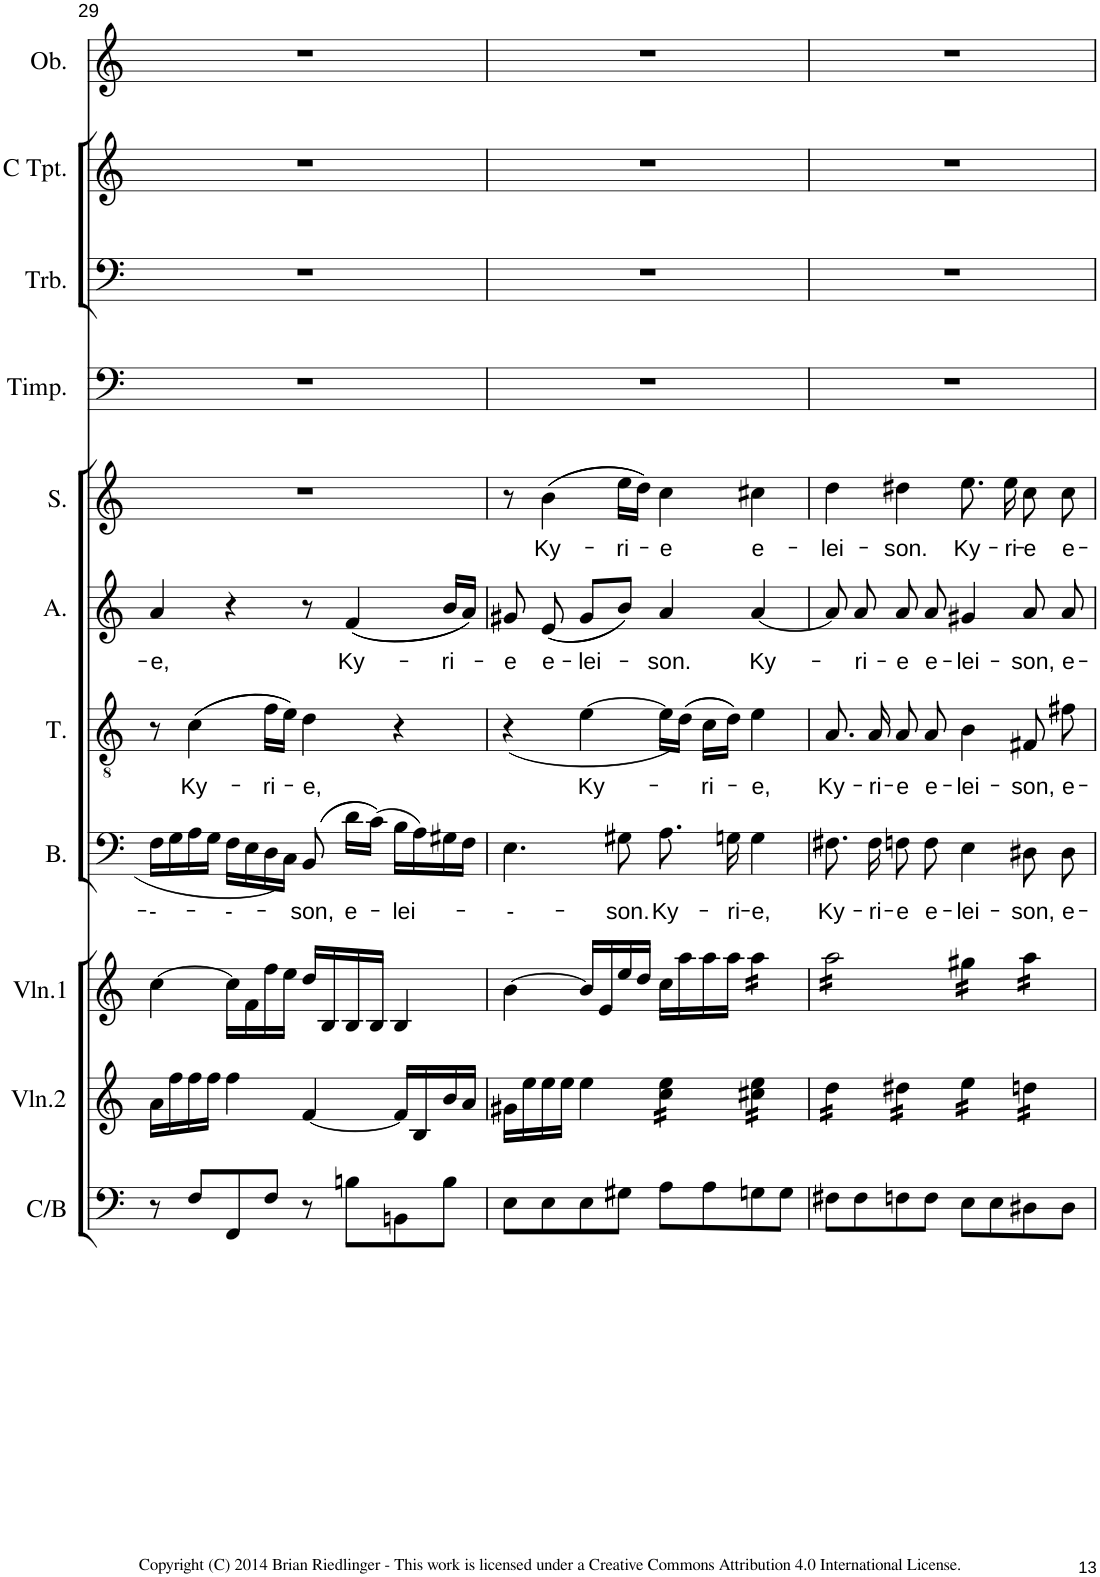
**kern	**kern	**kern	**kern	**text	**kern	**text	**kern	**text	**kern	**text	**kern	**kern	**kern	**kern
*part11	*part10	*part9	*part8	*part8	*part7	*part7	*part6	*part6	*part5	*part5	*part4	*part3	*part2	*part1
*staff11	*staff10	*staff9	*staff8	*staff8	*staff7	*staff7	*staff6	*staff6	*staff5	*staff5	*staff4	*staff3	*staff2	*staff1
*I"Cello/Bass	*I"Violin 2	*I"Violin 1	*I"Bass	*	*I"Tenor	*	*I"Alto	*	*I"Soprano	*	*I"Timpani	*I"Trombone	*I"C Trumpet	*I"Oboe
*I'C/B	*I'Vln.2	*I'Vln.1	*I'B.	*	*I'T.	*	*I'A.	*	*I'S.	*	*I'Timp.	*I'Trb.	*I'C Tpt.	*I'Ob.
!!LO:PB:g=z
*clefF4	*clefG2	*clefG2	*clefF4	*	*clefGv2	*	*clefG2	*	*clefG2	*	*clefF4	*clefF4	*clefG2	*clefG2
*k[]	*k[]	*k[]	*k[]	*	*k[]	*	*k[]	*	*k[]	*	*k[]	*k[]	*k[]	*k[]
*M4/4	*M4/4	*M4/4	*M4/4	*	*M4/4	*	*M4/4	*	*M4/4	*	*M4/4	*M4/4	*M4/4	*M4/4
*met(c)	*met(c)	*met(c)	*met(c)	*	*met(c)	*	*met(c)	*	*met(c)	*	*met(c)	*met(c)	*met(c)	*met(c)
=29	=29	=29	=29	=29	=29	=29	=29	=29	=29	=29	=29	=29	=29	=29
!	!	!	!	!LO:LY:b	!	!	!	!LO:LY:b	!	!	!	!	!	!
8r	16a\LL	[4cc\	16F\LL	---	8r	.	4a/	-e,	1r	.	1r	1r	1r	1r
.	16ff\	.	16G\	.	.	.	.	.	.	.	.	.	.	.
!	!	!	!	!	!	!LO:LY:b	!	!	!	!	!	!	!	!
8F/L	16ff\	.	16A\	.	((4c\	Ky-	.	.	.	.	.	.	.	.
.	16ff\JJ	.	16G\JJ	.	.	.	.	.	.	.	.	.	.	.
!	!	!	!	!LO:LY:b	!	!	!	!	!	!	!	!	!	!
8FF/	4ff\	16cc\LL]	16F\LL	---	.	.	4r	.	.	.	.	.	.	.
.	.	16f\	16E\	.	.	.	.	.	.	.	.	.	.	.
!	!	!	!	!	!	!LO:LY:b	!	!	!	!	!	!	!	!
8F/J	.	16ff\	16D\	.	16f\LL	-ri-	.	.	.	.	.	.	.	.
.	.	16ee\JJ	16C\JJ	.	16e\JJ))	.	.	.	.	.	.	.	.	.
!	!	!	!	!LO:LY:b	!	!LO:LY:b	!	!	!	!	!	!	!	!
8r	[4f/	16dd/LL	((8BB/	-son,	4d\	-e,	8r	.	.	.	.	.	.	.
.	.	16B/	.	.	.	.	.	.	.	.	.	.	.	.
!	!	!	!	!LO:LY:b	!	!	!	!LO:LY:b	!	!	!	!	!	!
8Bn\L	.	16B/	16d\LL	e-	.	.	((4f/	Ky-	.	.	.	.	.	.
.	.	16B/JJ	(16c\JJ))	.	.	.	.	.	.	.	.	.	.	.
!	!	!	!	!LO:LY:b	!	!	!	!	!	!	!	!	!	!
8BBn\	16f/LL]	4B/	16B\LL	-lei-	4r	.	.	.	.	.	.	.	.	.
.	16B/	.	16A\)	.	.	.	.	.	.	.	.	.	.	.
!	!	!	!	!	!	!	!	!LO:LY:b	!	!	!	!	!	!
8B\J	16b/	.	16G#X\	.	.	.	16b/LL	-ri-	.	.	.	.	.	.
.	16a/JJ	.	16F\JJ	.	.	.	16a/JJ))	.	.	.	.	.	.	.
=30	=30	=30	=30	=30	=30	=30	=30	=30	=30	=30	=30	=30	=30	=30
!	!	!	!	!LO:LY:b	!	!	!	!LO:LY:b	!	!	!	!	!	!
8E\L	16g#X\LL	[4b\	4.E\	---	(4r	.	8g#X/	-e	8r	.	1r	1r	1r	1r
.	16ee\	.	.	.	.	.	.	.	.	.	.	.	.	.
!	!	!	!	!	!	!	!	!LO:LY:b	!	!LO:LY:b	!	!	!	!
8E\	16ee\	.	.	.	.	.	((8e/	e-	((4b\	Ky-	.	.	.	.
.	16ee\JJ	.	.	.	.	.	.	.	.	.	.	.	.	.
!	!	!	!	!	!	!LO:LY:b	!	!LO:LY:b	!	!	!	!	!	!
8E\	4ee\	16b/LL]	.	.	[4e\	Ky-	8g#/L	-lei-	.	.	.	.	.	.
.	.	16e/	.	.	.	.	.	.	.	.	.	.	.	.
!	!	!	!	!LO:LY:b	!	!	!	!	!	!LO:LY:b	!	!	!	!
8G#X\J	.	16ee/	8G#X\	-son.	.	.	8b/J))	.	16ee\LL	-ri-	.	.	.	.
.	.	16dd/JJ	.	.	.	.	.	.	16dd\JJ))	.	.	.	.	.
!	!	!	!	!LO:LY:b	!	!	!	!LO:LY:b	!	!LO:LY:b	!	!	!	!
*	*tremolo	*	*	*	*	*	*	*	*	*	*	*	*	*
8A\L	16cc\ 16ee\LL	16cc\LL	8.A\	Ky-	16e\LL]	.	4a/	-son.	4cc\	-e	.	.	.	.
.	16cc\ 16ee\	16aa\	.	.	((16d\JJ)	.	.	.	.	.	.	.	.	.
!	!	!	!	!	!	!LO:LY:b	!	!	!	!	!	!	!	!
8A\	16cc\ 16ee\	16aa\	.	.	16c\LL	-ri-	.	.	.	.	.	.	.	.
!	!	!	!	!LO:LY:b	!	!	!	!	!	!	!	!	!	!
.	16cc\ 16ee\JJ	16aa\JJ	16Gn\	-ri-	16d\JJ))	.	.	.	.	.	.	.	.	.
!	!	!	!	!LO:LY:b	!	!LO:LY:b	!	!LO:LY:b	!	!LO:LY:b	!	!	!	!
*	*	*tremolo	*	*	*	*	*	*	*	*	*	*	*	*
8Gn\	16cc#X\ 16ee\LL	16aa\LL	4G\	-e,	4e\	-e,	[4a/	Ky-	4cc#X\	e-	.	.	.	.
.	16cc#X\ 16ee\	16aa\	.	.	.	.	.	.	.	.	.	.	.	.
8G\J	16cc#X\ 16ee\	16aa\	.	.	.	.	.	.	.	.	.	.	.	.
.	16cc#X\ 16ee\JJ	16aa\JJ	.	.	.	.	.	.	.	.	.	.	.	.
=31	=31	=31	=31	=31	=31	=31	=31	=31	=31	=31	=31	=31	=31	=31
!	!	!	!	!LO:LY:b	!	!LO:LY:b	!	!	!	!LO:LY:b	!	!	!	!
8F#X\L	16dd\LL	16aa\LL	8.F#X\	Ky-	8.A/	Ky-	8a/]	.	4dd\	-lei-	1r	1r	1r	1r
.	16dd\	16aa\	.	.	.	.	.	.	.	.	.	.	.	.
!	!	!	!	!	!	!	!	!LO:LY:b	!	!	!	!	!	!
8F#\	16dd\	16aa\	.	.	.	.	8a/	-ri-	.	.	.	.	.	.
!	!	!	!	!LO:LY:b	!	!LO:LY:b	!	!	!	!	!	!	!	!
.	16dd\JJ	16aa\	16F#\	-ri-	16A/	-ri-	.	.	.	.	.	.	.	.
!	!	!	!	!LO:LY:b	!	!LO:LY:b	!	!LO:LY:b	!	!LO:LY:b	!	!	!	!
8Fn\	16dd#X\LL	16aa\	8Fn\	-e	8A/	-e	8a/	-e	4dd#X\	-son.	.	.	.	.
.	16dd#X\	16aa\	.	.	.	.	.	.	.	.	.	.	.	.
!	!	!	!	!LO:LY:b	!	!LO:LY:b	!	!LO:LY:b	!	!	!	!	!	!
8F\J	16dd#X\	16aa\	8F\	e-	8A/	e-	8a/	e-	.	.	.	.	.	.
.	16dd#X\JJ	16aa\JJ	.	.	.	.	.	.	.	.	.	.	.	.
!	!	!	!	!LO:LY:b	!	!LO:LY:b	!	!LO:LY:b	!	!LO:LY:b	!	!	!	!
8E\L	16ee\LL	16gg#X\LL	4E\	-lei-	4B\	-lei-	4g#X/	-lei-	8.ee\	Ky-	.	.	.	.
.	16ee\	16gg#X\	.	.	.	.	.	.	.	.	.	.	.	.
8E\	16ee\	16gg#X\	.	.	.	.	.	.	.	.	.	.	.	.
!	!	!	!	!	!	!	!	!	!	!LO:LY:b	!	!	!	!
.	16ee\JJ	16gg#X\JJ	.	.	.	.	.	.	16ee\	-ri-	.	.	.	.
!	!	!	!	!LO:LY:b	!	!LO:LY:b	!	!LO:LY:b	!	!LO:LY:b	!	!	!	!
8D#X\	16ddn\LL	16aa\LL	8D#X\	-son,	8F#X/	-son,	8a/	-son,	8cc\	-e	.	.	.	.
.	16ddn\	16aa\	.	.	.	.	.	.	.	.	.	.	.	.
!	!	!	!	!LO:LY:b	!	!LO:LY:b	!	!LO:LY:b	!	!LO:LY:b	!	!	!	!
8D#\J	16ddn\	16aa\	8D#\	e-	8f#X\	e-	8a/	e-	8cc\	e-	.	.	.	.
.	16ddn\JJ	16aa\JJ	.	.	.	.	.	.	.	.	.	.	.	.
*	*	*Xtremolo	*	*	*	*	*	*	*	*	*	*	*	*
*	*Xtremolo	*	*	*	*	*	*	*	*	*	*	*	*	*
=	=	=	=	=	=	=	=	=	=	=	=	=	=	=
*-	*-	*-	*-	*-	*-	*-	*-	*-	*-	*-	*-	*-	*-	*-
